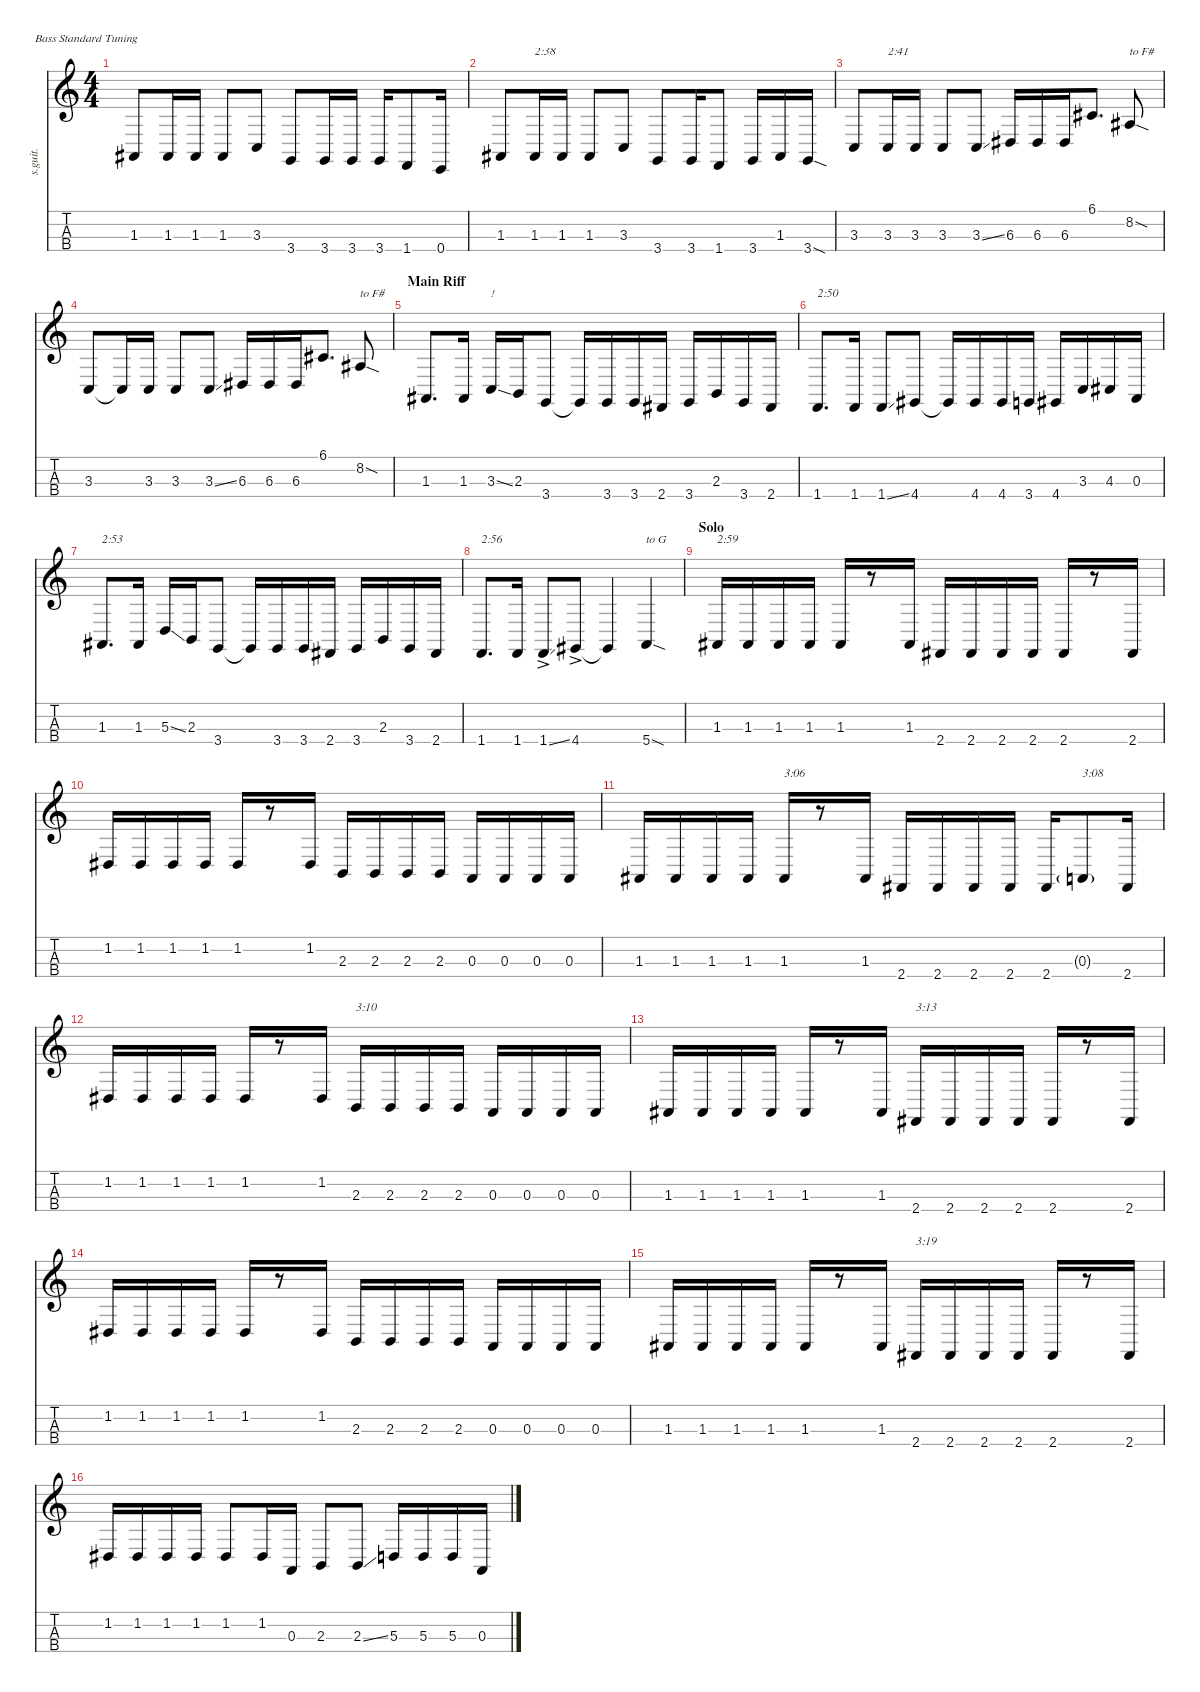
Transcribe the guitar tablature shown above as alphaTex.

\defaultSystemsLayout 4
\hideDynamics
\bracketExtendMode nobrackets
\track ("Krist Novoselic | Bass" "s.guit.") {instrument electricbasspick}
\staff {score tabs}
\tuning (G2 D2 A1 E1)
\ts (4 4)
\tempo (79 hide)
\clef g2
\ks c
1.3{acc #}.8{lyrics (0 "") lyrics (1 "") lyrics (2 "") lyrics (3 "") lyrics (4 "") dy f} 1.3{acc #}.16{lyrics (0 "") lyrics (1 "") lyrics (2 "") lyrics (3 "") lyrics (4 "")} 1.3{acc #}.16{lyrics (0 "") lyrics (1 "") lyrics (2 "") lyrics (3 "") lyrics (4 "")} 1.3{acc #}.8{lyrics (0 "") lyrics (1 "") lyrics (2 "") lyrics (3 "") lyrics (4 "")} 3.3.8{lyrics (0 "") lyrics (1 "") lyrics (2 "") lyrics (3 "") lyrics (4 "")} 3.4.8{lyrics (0 "") lyrics (1 "") lyrics (2 "") lyrics (3 "") lyrics (4 "")} 3.4.16{lyrics (0 "") lyrics (1 "") lyrics (2 "") lyrics (3 "") lyrics (4 "")} 3.4.16{lyrics (0 "") lyrics (1 "") lyrics (2 "") lyrics (3 "") lyrics (4 "")} 3.4.16{lyrics (0 "") lyrics (1 "") lyrics (2 "") lyrics (3 "") lyrics (4 "")} 1.4.8{lyrics (0 "") lyrics (1 "") lyrics (2 "") lyrics (3 "") lyrics (4 "")} 0.4.16{lyrics (0 "") lyrics (1 "") lyrics (2 "") lyrics (3 "") lyrics (4 "")} |
1.3{acc #}.8{lyrics (0 "") lyrics (1 "") lyrics (2 "") lyrics (3 "") lyrics (4 "")} 1.3{acc #}.16{txt "2:38" lyrics (0 "") lyrics (1 "") lyrics (2 "") lyrics (3 "") lyrics (4 "")} 1.3{acc #}.16{lyrics (0 "") lyrics (1 "") lyrics (2 "") lyrics (3 "") lyrics (4 "")} 1.3{acc #}.8{lyrics (0 "") lyrics (1 "") lyrics (2 "") lyrics (3 "") lyrics (4 "")} 3.3.8{lyrics (0 "") lyrics (1 "") lyrics (2 "") lyrics (3 "") lyrics (4 "")} 3.4.8{lyrics (0 "") lyrics (1 "") lyrics (2 "") lyrics (3 "") lyrics (4 "")} 3.4.16{lyrics (0 "") lyrics (1 "") lyrics (2 "") lyrics (3 "") lyrics (4 "")} 1.4.8{lyrics (0 "") lyrics (1 "") lyrics (2 "") lyrics (3 "") lyrics (4 "")} 3.4.16{lyrics (0 "") lyrics (1 "") lyrics (2 "") lyrics (3 "") lyrics (4 "")} 1.3{acc #}.16{lyrics (0 "") lyrics (1 "") lyrics (2 "") lyrics (3 "") lyrics (4 "")} 3.4{sod}.16{lyrics (0 "") lyrics (1 "") lyrics (2 "") lyrics (3 "") lyrics (4 "")} |
3.3.8{lyrics (0 "") lyrics (1 "") lyrics (2 "") lyrics (3 "") lyrics (4 "")} 3.3.16{txt "2:41" lyrics (0 "") lyrics (1 "") lyrics (2 "") lyrics (3 "") lyrics (4 "")} 3.3.16{lyrics (0 "") lyrics (1 "") lyrics (2 "") lyrics (3 "") lyrics (4 "")} 3.3.8{lyrics (0 "") lyrics (1 "") lyrics (2 "") lyrics (3 "") lyrics (4 "")} 3.3{ss}.8{lyrics (0 "") lyrics (1 "") lyrics (2 "") lyrics (3 "") lyrics (4 "")} 6.3{acc #}.16{lyrics (0 "") lyrics (1 "") lyrics (2 "") lyrics (3 "") lyrics (4 "")} 6.3{acc #}.16{lyrics (0 "") lyrics (1 "") lyrics (2 "") lyrics (3 "") lyrics (4 "")} 6.3{acc #}.16{lyrics (0 "") lyrics (1 "") lyrics (2 "") lyrics (3 "") lyrics (4 "")} 6.1{acc #}.8{d lyrics (0 "") lyrics (1 "") lyrics (2 "") lyrics (3 "") lyrics (4 "")} 8.2{sod acc #}.8{txt "to F#" lyrics (0 "") lyrics (1 "") lyrics (2 "") lyrics (3 "") lyrics (4 "")} |
3.3.8{lyrics (0 "") lyrics (1 "") lyrics (2 "") lyrics (3 "") lyrics (4 "")} 3.3{t}.16{lyrics (0 "") lyrics (1 "") lyrics (2 "") lyrics (3 "") lyrics (4 "")} 3.3.16{lyrics (0 "") lyrics (1 "") lyrics (2 "") lyrics (3 "") lyrics (4 "")} 3.3.8{lyrics (0 "") lyrics (1 "") lyrics (2 "") lyrics (3 "") lyrics (4 "")} 3.3{ss}.8{lyrics (0 "") lyrics (1 "") lyrics (2 "") lyrics (3 "") lyrics (4 "")} 6.3{acc #}.16{lyrics (0 "") lyrics (1 "") lyrics (2 "") lyrics (3 "") lyrics (4 "")} 6.3{acc #}.16{lyrics (0 "") lyrics (1 "") lyrics (2 "") lyrics (3 "") lyrics (4 "")} 6.3{acc #}.16{lyrics (0 "") lyrics (1 "") lyrics (2 "") lyrics (3 "") lyrics (4 "")} 6.1{acc #}.8{d lyrics (0 "") lyrics (1 "") lyrics (2 "") lyrics (3 "") lyrics (4 "")} 8.2{sod acc #}.8{txt "to F#" lyrics (0 "") lyrics (1 "") lyrics (2 "") lyrics (3 "") lyrics (4 "")} |
\section ("" "Main Riff")
1.3{acc #}.8{d lyrics (0 "") lyrics (1 "") lyrics (2 "") lyrics (3 "") lyrics (4 "")} 1.3{acc #}.16{lyrics (0 "") lyrics (1 "") lyrics (2 "") lyrics (3 "") lyrics (4 "")} 3.3{ss}.16{txt "!" lyrics (0 "") lyrics (1 "") lyrics (2 "") lyrics (3 "") lyrics (4 "")} 2.3.16{lyrics (0 "") lyrics (1 "") lyrics (2 "") lyrics (3 "") lyrics (4 "")} 3.4.8{lyrics (0 "") lyrics (1 "") lyrics (2 "") lyrics (3 "") lyrics (4 "")} 3.4{t}.16{lyrics (0 "") lyrics (1 "") lyrics (2 "") lyrics (3 "") lyrics (4 "")} 3.4.16{lyrics (0 "") lyrics (1 "") lyrics (2 "") lyrics (3 "") lyrics (4 "")} 3.4.16{lyrics (0 "") lyrics (1 "") lyrics (2 "") lyrics (3 "") lyrics (4 "")} 2.4{acc #}.16{lyrics (0 "") lyrics (1 "") lyrics (2 "") lyrics (3 "") lyrics (4 "")} 3.4.16{lyrics (0 "") lyrics (1 "") lyrics (2 "") lyrics (3 "") lyrics (4 "")} 2.3.16{lyrics (0 "") lyrics (1 "") lyrics (2 "") lyrics (3 "") lyrics (4 "")} 3.4.16{lyrics (0 "") lyrics (1 "") lyrics (2 "") lyrics (3 "") lyrics (4 "")} 2.4{acc #}.16{lyrics (0 "") lyrics (1 "") lyrics (2 "") lyrics (3 "") lyrics (4 "")} |
1.4.8{d txt "2:50" lyrics (0 "") lyrics (1 "") lyrics (2 "") lyrics (3 "") lyrics (4 "")} 1.4.16{lyrics (0 "") lyrics (1 "") lyrics (2 "") lyrics (3 "") lyrics (4 "")} 1.4{ss}.8{lyrics (0 "") lyrics (1 "") lyrics (2 "") lyrics (3 "") lyrics (4 "")} 4.4{acc #}.8{lyrics (0 "") lyrics (1 "") lyrics (2 "") lyrics (3 "") lyrics (4 "")} 4.4{t acc #}.16{lyrics (0 "") lyrics (1 "") lyrics (2 "") lyrics (3 "") lyrics (4 "")} 4.4{acc #}.16{lyrics (0 "") lyrics (1 "") lyrics (2 "") lyrics (3 "") lyrics (4 "")} 4.4{acc #}.16{lyrics (0 "") lyrics (1 "") lyrics (2 "") lyrics (3 "") lyrics (4 "")} 3.4.16{lyrics (0 "") lyrics (1 "") lyrics (2 "") lyrics (3 "") lyrics (4 "")} 4.4{acc #}.16{lyrics (0 "") lyrics (1 "") lyrics (2 "") lyrics (3 "") lyrics (4 "")} 3.3.16{lyrics (0 "") lyrics (1 "") lyrics (2 "") lyrics (3 "") lyrics (4 "")} 4.3{acc #}.16{lyrics (0 "") lyrics (1 "") lyrics (2 "") lyrics (3 "") lyrics (4 "")} 0.3.16{lyrics (0 "") lyrics (1 "") lyrics (2 "") lyrics (3 "") lyrics (4 "")} |
1.3{acc #}.8{d txt "2:53" lyrics (0 "") lyrics (1 "") lyrics (2 "") lyrics (3 "") lyrics (4 "")} 1.3{acc #}.16{lyrics (0 "") lyrics (1 "") lyrics (2 "") lyrics (3 "") lyrics (4 "")} 5.3{ss}.16{lyrics (0 "") lyrics (1 "") lyrics (2 "") lyrics (3 "") lyrics (4 "")} 2.3.16{lyrics (0 "") lyrics (1 "") lyrics (2 "") lyrics (3 "") lyrics (4 "")} 3.4.8{lyrics (0 "") lyrics (1 "") lyrics (2 "") lyrics (3 "") lyrics (4 "")} 3.4{t}.16{lyrics (0 "") lyrics (1 "") lyrics (2 "") lyrics (3 "") lyrics (4 "")} 3.4.16{lyrics (0 "") lyrics (1 "") lyrics (2 "") lyrics (3 "") lyrics (4 "")} 3.4.16{lyrics (0 "") lyrics (1 "") lyrics (2 "") lyrics (3 "") lyrics (4 "")} 2.4{acc #}.16{lyrics (0 "") lyrics (1 "") lyrics (2 "") lyrics (3 "") lyrics (4 "")} 3.4.16{lyrics (0 "") lyrics (1 "") lyrics (2 "") lyrics (3 "") lyrics (4 "")} 2.3.16{lyrics (0 "") lyrics (1 "") lyrics (2 "") lyrics (3 "") lyrics (4 "")} 3.4.16{lyrics (0 "") lyrics (1 "") lyrics (2 "") lyrics (3 "") lyrics (4 "")} 2.4{acc #}.16{lyrics (0 "") lyrics (1 "") lyrics (2 "") lyrics (3 "") lyrics (4 "")} |
1.4.8{d txt "2:56" lyrics (0 "") lyrics (1 "") lyrics (2 "") lyrics (3 "") lyrics (4 "")} 1.4.16{lyrics (0 "") lyrics (1 "") lyrics (2 "") lyrics (3 "") lyrics (4 "")} 1.4{ss ac}.8{lyrics (0 "") lyrics (1 "") lyrics (2 "") lyrics (3 "") lyrics (4 "") dy mf} 4.4{ac acc #}.8{lyrics (0 "") lyrics (1 "") lyrics (2 "") lyrics (3 "") lyrics (4 "")} 4.4{t acc #}.4{lyrics (0 "") lyrics (1 "") lyrics (2 "") lyrics (3 "") lyrics (4 "") dy f} 5.4{sod}.4{txt "to G" lyrics (0 "") lyrics (1 "") lyrics (2 "") lyrics (3 "") lyrics (4 "")} |
\section ("" "Solo")
1.3{acc #}.16{txt "2:59" lyrics (0 "") lyrics (1 "") lyrics (2 "") lyrics (3 "") lyrics (4 "")} 1.3{acc #}.16{lyrics (0 "") lyrics (1 "") lyrics (2 "") lyrics (3 "") lyrics (4 "")} 1.3{acc #}.16{lyrics (0 "") lyrics (1 "") lyrics (2 "") lyrics (3 "") lyrics (4 "")} 1.3{acc #}.16{lyrics (0 "") lyrics (1 "") lyrics (2 "") lyrics (3 "") lyrics (4 "")} 1.3{acc #}.16{lyrics (0 "") lyrics (1 "") lyrics (2 "") lyrics (3 "") lyrics (4 "")} r.8 1.3{acc #}.16{lyrics (0 "") lyrics (1 "") lyrics (2 "") lyrics (3 "") lyrics (4 "")} 2.4{acc #}.16{lyrics (0 "") lyrics (1 "") lyrics (2 "") lyrics (3 "") lyrics (4 "")} 2.4{acc #}.16{lyrics (0 "") lyrics (1 "") lyrics (2 "") lyrics (3 "") lyrics (4 "")} 2.4{acc #}.16{lyrics (0 "") lyrics (1 "") lyrics (2 "") lyrics (3 "") lyrics (4 "")} 2.4{acc #}.16{lyrics (0 "") lyrics (1 "") lyrics (2 "") lyrics (3 "") lyrics (4 "")} 2.4{acc #}.16{lyrics (0 "") lyrics (1 "") lyrics (2 "") lyrics (3 "") lyrics (4 "")} r.8 2.4{acc #}.16{lyrics (0 "") lyrics (1 "") lyrics (2 "") lyrics (3 "") lyrics (4 "")} |
1.2{acc #}.16{lyrics (0 "") lyrics (1 "") lyrics (2 "") lyrics (3 "") lyrics (4 "")} 1.2{acc #}.16{lyrics (0 "") lyrics (1 "") lyrics (2 "") lyrics (3 "") lyrics (4 "")} 1.2{acc #}.16{lyrics (0 "") lyrics (1 "") lyrics (2 "") lyrics (3 "") lyrics (4 "")} 1.2{acc #}.16{lyrics (0 "") lyrics (1 "") lyrics (2 "") lyrics (3 "") lyrics (4 "")} 1.2{acc #}.16{lyrics (0 "") lyrics (1 "") lyrics (2 "") lyrics (3 "") lyrics (4 "")} r.8 1.2{acc #}.16{lyrics (0 "") lyrics (1 "") lyrics (2 "") lyrics (3 "") lyrics (4 "")} 2.3.16{lyrics (0 "") lyrics (1 "") lyrics (2 "") lyrics (3 "") lyrics (4 "")} 2.3.16{lyrics (0 "") lyrics (1 "") lyrics (2 "") lyrics (3 "") lyrics (4 "")} 2.3.16{lyrics (0 "") lyrics (1 "") lyrics (2 "") lyrics (3 "") lyrics (4 "")} 2.3.16{lyrics (0 "") lyrics (1 "") lyrics (2 "") lyrics (3 "") lyrics (4 "")} 0.3.16{lyrics (0 "") lyrics (1 "") lyrics (2 "") lyrics (3 "") lyrics (4 "")} 0.3.16{lyrics (0 "") lyrics (1 "") lyrics (2 "") lyrics (3 "") lyrics (4 "")} 0.3.16{lyrics (0 "") lyrics (1 "") lyrics (2 "") lyrics (3 "") lyrics (4 "")} 0.3.16{lyrics (0 "") lyrics (1 "") lyrics (2 "") lyrics (3 "") lyrics (4 "")} |
1.3{acc #}.16{lyrics (0 "") lyrics (1 "") lyrics (2 "") lyrics (3 "") lyrics (4 "")} 1.3{acc #}.16{lyrics (0 "") lyrics (1 "") lyrics (2 "") lyrics (3 "") lyrics (4 "")} 1.3{acc #}.16{lyrics (0 "") lyrics (1 "") lyrics (2 "") lyrics (3 "") lyrics (4 "")} 1.3{acc #}.16{lyrics (0 "") lyrics (1 "") lyrics (2 "") lyrics (3 "") lyrics (4 "")} 1.3{acc #}.16{txt "3:06" lyrics (0 "") lyrics (1 "") lyrics (2 "") lyrics (3 "") lyrics (4 "")} r.8 1.3{acc #}.16{lyrics (0 "") lyrics (1 "") lyrics (2 "") lyrics (3 "") lyrics (4 "")} 2.4{acc #}.16{lyrics (0 "") lyrics (1 "") lyrics (2 "") lyrics (3 "") lyrics (4 "")} 2.4{acc #}.16{lyrics (0 "") lyrics (1 "") lyrics (2 "") lyrics (3 "") lyrics (4 "")} 2.4{acc #}.16{lyrics (0 "") lyrics (1 "") lyrics (2 "") lyrics (3 "") lyrics (4 "")} 2.4{acc #}.16{lyrics (0 "") lyrics (1 "") lyrics (2 "") lyrics (3 "") lyrics (4 "")} 2.4{acc #}.16{lyrics (0 "") lyrics (1 "") lyrics (2 "") lyrics (3 "") lyrics (4 "")} 0.3{g}.8{txt "3:08" lyrics (0 "") lyrics (1 "") lyrics (2 "") lyrics (3 "") lyrics (4 "") dy ff} 2.4{acc #}.16{lyrics (0 "") lyrics (1 "") lyrics (2 "") lyrics (3 "") lyrics (4 "") dy f} |
1.2{acc #}.16{lyrics (0 "") lyrics (1 "") lyrics (2 "") lyrics (3 "") lyrics (4 "")} 1.2{acc #}.16{lyrics (0 "") lyrics (1 "") lyrics (2 "") lyrics (3 "") lyrics (4 "")} 1.2{acc #}.16{lyrics (0 "") lyrics (1 "") lyrics (2 "") lyrics (3 "") lyrics (4 "")} 1.2{acc #}.16{lyrics (0 "") lyrics (1 "") lyrics (2 "") lyrics (3 "") lyrics (4 "")} 1.2{acc #}.16{lyrics (0 "") lyrics (1 "") lyrics (2 "") lyrics (3 "") lyrics (4 "")} r.8 1.2{acc #}.16{lyrics (0 "") lyrics (1 "") lyrics (2 "") lyrics (3 "") lyrics (4 "")} 2.3.16{txt "3:10" lyrics (0 "") lyrics (1 "") lyrics (2 "") lyrics (3 "") lyrics (4 "")} 2.3.16{lyrics (0 "") lyrics (1 "") lyrics (2 "") lyrics (3 "") lyrics (4 "")} 2.3.16{lyrics (0 "") lyrics (1 "") lyrics (2 "") lyrics (3 "") lyrics (4 "")} 2.3.16{lyrics (0 "") lyrics (1 "") lyrics (2 "") lyrics (3 "") lyrics (4 "")} 0.3.16{lyrics (0 "") lyrics (1 "") lyrics (2 "") lyrics (3 "") lyrics (4 "")} 0.3.16{lyrics (0 "") lyrics (1 "") lyrics (2 "") lyrics (3 "") lyrics (4 "")} 0.3.16{lyrics (0 "") lyrics (1 "") lyrics (2 "") lyrics (3 "") lyrics (4 "")} 0.3.16{lyrics (0 "") lyrics (1 "") lyrics (2 "") lyrics (3 "") lyrics (4 "")} |
1.3{acc #}.16{lyrics (0 "") lyrics (1 "") lyrics (2 "") lyrics (3 "") lyrics (4 "")} 1.3{acc #}.16{lyrics (0 "") lyrics (1 "") lyrics (2 "") lyrics (3 "") lyrics (4 "")} 1.3{acc #}.16{lyrics (0 "") lyrics (1 "") lyrics (2 "") lyrics (3 "") lyrics (4 "")} 1.3{acc #}.16{lyrics (0 "") lyrics (1 "") lyrics (2 "") lyrics (3 "") lyrics (4 "")} 1.3{acc #}.16{lyrics (0 "") lyrics (1 "") lyrics (2 "") lyrics (3 "") lyrics (4 "")} r.8 1.3{acc #}.16{lyrics (0 "") lyrics (1 "") lyrics (2 "") lyrics (3 "") lyrics (4 "")} 2.4{acc #}.16{txt "3:13" lyrics (0 "") lyrics (1 "") lyrics (2 "") lyrics (3 "") lyrics (4 "")} 2.4{acc #}.16{lyrics (0 "") lyrics (1 "") lyrics (2 "") lyrics (3 "") lyrics (4 "")} 2.4{acc #}.16{lyrics (0 "") lyrics (1 "") lyrics (2 "") lyrics (3 "") lyrics (4 "")} 2.4{acc #}.16{lyrics (0 "") lyrics (1 "") lyrics (2 "") lyrics (3 "") lyrics (4 "")} 2.4{acc #}.16{lyrics (0 "") lyrics (1 "") lyrics (2 "") lyrics (3 "") lyrics (4 "")} r.8 2.4{acc #}.16{lyrics (0 "") lyrics (1 "") lyrics (2 "") lyrics (3 "") lyrics (4 "")} |
1.2{acc #}.16{lyrics (0 "") lyrics (1 "") lyrics (2 "") lyrics (3 "") lyrics (4 "")} 1.2{acc #}.16{lyrics (0 "") lyrics (1 "") lyrics (2 "") lyrics (3 "") lyrics (4 "")} 1.2{acc #}.16{lyrics (0 "") lyrics (1 "") lyrics (2 "") lyrics (3 "") lyrics (4 "")} 1.2{acc #}.16{lyrics (0 "") lyrics (1 "") lyrics (2 "") lyrics (3 "") lyrics (4 "")} 1.2{acc #}.16{lyrics (0 "") lyrics (1 "") lyrics (2 "") lyrics (3 "") lyrics (4 "")} r.8 1.2{acc #}.16{lyrics (0 "") lyrics (1 "") lyrics (2 "") lyrics (3 "") lyrics (4 "")} 2.3.16{lyrics (0 "") lyrics (1 "") lyrics (2 "") lyrics (3 "") lyrics (4 "")} 2.3.16{lyrics (0 "") lyrics (1 "") lyrics (2 "") lyrics (3 "") lyrics (4 "")} 2.3.16{lyrics (0 "") lyrics (1 "") lyrics (2 "") lyrics (3 "") lyrics (4 "")} 2.3.16{lyrics (0 "") lyrics (1 "") lyrics (2 "") lyrics (3 "") lyrics (4 "")} 0.3.16{lyrics (0 "") lyrics (1 "") lyrics (2 "") lyrics (3 "") lyrics (4 "")} 0.3.16{lyrics (0 "") lyrics (1 "") lyrics (2 "") lyrics (3 "") lyrics (4 "")} 0.3.16{lyrics (0 "") lyrics (1 "") lyrics (2 "") lyrics (3 "") lyrics (4 "")} 0.3.16{lyrics (0 "") lyrics (1 "") lyrics (2 "") lyrics (3 "") lyrics (4 "")} |
1.3{acc #}.16{lyrics (0 "") lyrics (1 "") lyrics (2 "") lyrics (3 "") lyrics (4 "")} 1.3{acc #}.16{lyrics (0 "") lyrics (1 "") lyrics (2 "") lyrics (3 "") lyrics (4 "")} 1.3{acc #}.16{lyrics (0 "") lyrics (1 "") lyrics (2 "") lyrics (3 "") lyrics (4 "")} 1.3{acc #}.16{lyrics (0 "") lyrics (1 "") lyrics (2 "") lyrics (3 "") lyrics (4 "")} 1.3{acc #}.16{lyrics (0 "") lyrics (1 "") lyrics (2 "") lyrics (3 "") lyrics (4 "")} r.8 1.3{acc #}.16{lyrics (0 "") lyrics (1 "") lyrics (2 "") lyrics (3 "") lyrics (4 "")} 2.4{acc #}.16{txt "3:19" lyrics (0 "") lyrics (1 "") lyrics (2 "") lyrics (3 "") lyrics (4 "")} 2.4{acc #}.16{lyrics (0 "") lyrics (1 "") lyrics (2 "") lyrics (3 "") lyrics (4 "")} 2.4{acc #}.16{lyrics (0 "") lyrics (1 "") lyrics (2 "") lyrics (3 "") lyrics (4 "")} 2.4{acc #}.16{lyrics (0 "") lyrics (1 "") lyrics (2 "") lyrics (3 "") lyrics (4 "")} 2.4{acc #}.16{lyrics (0 "") lyrics (1 "") lyrics (2 "") lyrics (3 "") lyrics (4 "")} r.8 2.4{acc #}.16{lyrics (0 "") lyrics (1 "") lyrics (2 "") lyrics (3 "") lyrics (4 "")} |
1.2{acc #}.16{lyrics (0 "") lyrics (1 "") lyrics (2 "") lyrics (3 "") lyrics (4 "")} 1.2{acc #}.16{lyrics (0 "") lyrics (1 "") lyrics (2 "") lyrics (3 "") lyrics (4 "")} 1.2{acc #}.16{lyrics (0 "") lyrics (1 "") lyrics (2 "") lyrics (3 "") lyrics (4 "")} 1.2{acc #}.16{lyrics (0 "") lyrics (1 "") lyrics (2 "") lyrics (3 "") lyrics (4 "")} 1.2{acc #}.8{lyrics (0 "") lyrics (1 "") lyrics (2 "") lyrics (3 "") lyrics (4 "")} 1.2{acc #}.16{lyrics (0 "") lyrics (1 "") lyrics (2 "") lyrics (3 "") lyrics (4 "")} 0.3.16{lyrics (0 "") lyrics (1 "") lyrics (2 "") lyrics (3 "") lyrics (4 "")} 2.3.8{lyrics (0 "") lyrics (1 "") lyrics (2 "") lyrics (3 "") lyrics (4 "")} 2.3{ss}.8{lyrics (0 "") lyrics (1 "") lyrics (2 "") lyrics (3 "") lyrics (4 "")} 5.3.16{lyrics (0 "") lyrics (1 "") lyrics (2 "") lyrics (3 "") lyrics (4 "")} 5.3.16{lyrics (0 "") lyrics (1 "") lyrics (2 "") lyrics (3 "") lyrics (4 "")} 5.3.16{lyrics (0 "") lyrics (1 "") lyrics (2 "") lyrics (3 "") lyrics (4 "")} 0.3.16{lyrics (0 "") lyrics (1 "") lyrics (2 "") lyrics (3 "") lyrics (4 "")}
